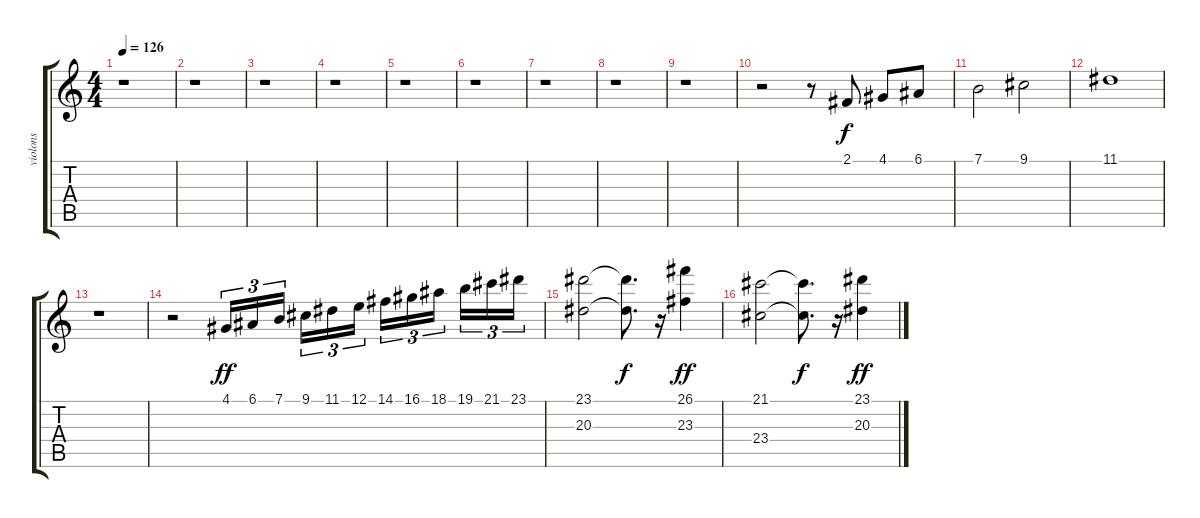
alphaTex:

\track ("violons" "violons") {instrument stringensemble1}
\staff {score tabs}
\tuning (E4 B3 G3 D3 A2 E2) {hide}
\ts (4 4)
\tempo 126
\clef g2
\ks c
r.1{dy f} |
r.1 |
r.1 |
r.1 |
r.1 |
r.1 |
r.1 |
r.1 |
r.1 |
r.2 r.8 2.1.8{instrument violin} 4.1.8 6.1.8 |
7.1.2 9.1.2 |
11.1.1 |
r.1 |
r.2 4.1.16{tu (3 2) dy ff instrument stringensemble1} 6.1.16{tu (3 2)} 7.1.16{tu (3 2)} 9.1.16{tu (3 2)} 11.1.16{tu (3 2)} 12.1.16{tu (3 2)} 14.1.16{tu (3 2)} 16.1.16{tu (3 2)} 18.1.16{tu (3 2)} 19.1.16{tu (3 2)} 21.1.16{tu (3 2)} 23.1.16{tu (3 2)} |
(23.1 20.3).2 (23.1{t} 20.3{t}).8{d dy f} r.16 (26.1 23.3).4{dy ff} |
(21.1 23.4).2 (21.1{t} 23.4{t}).8{d dy f} r.16 (23.1 20.3).4{dy ff}
